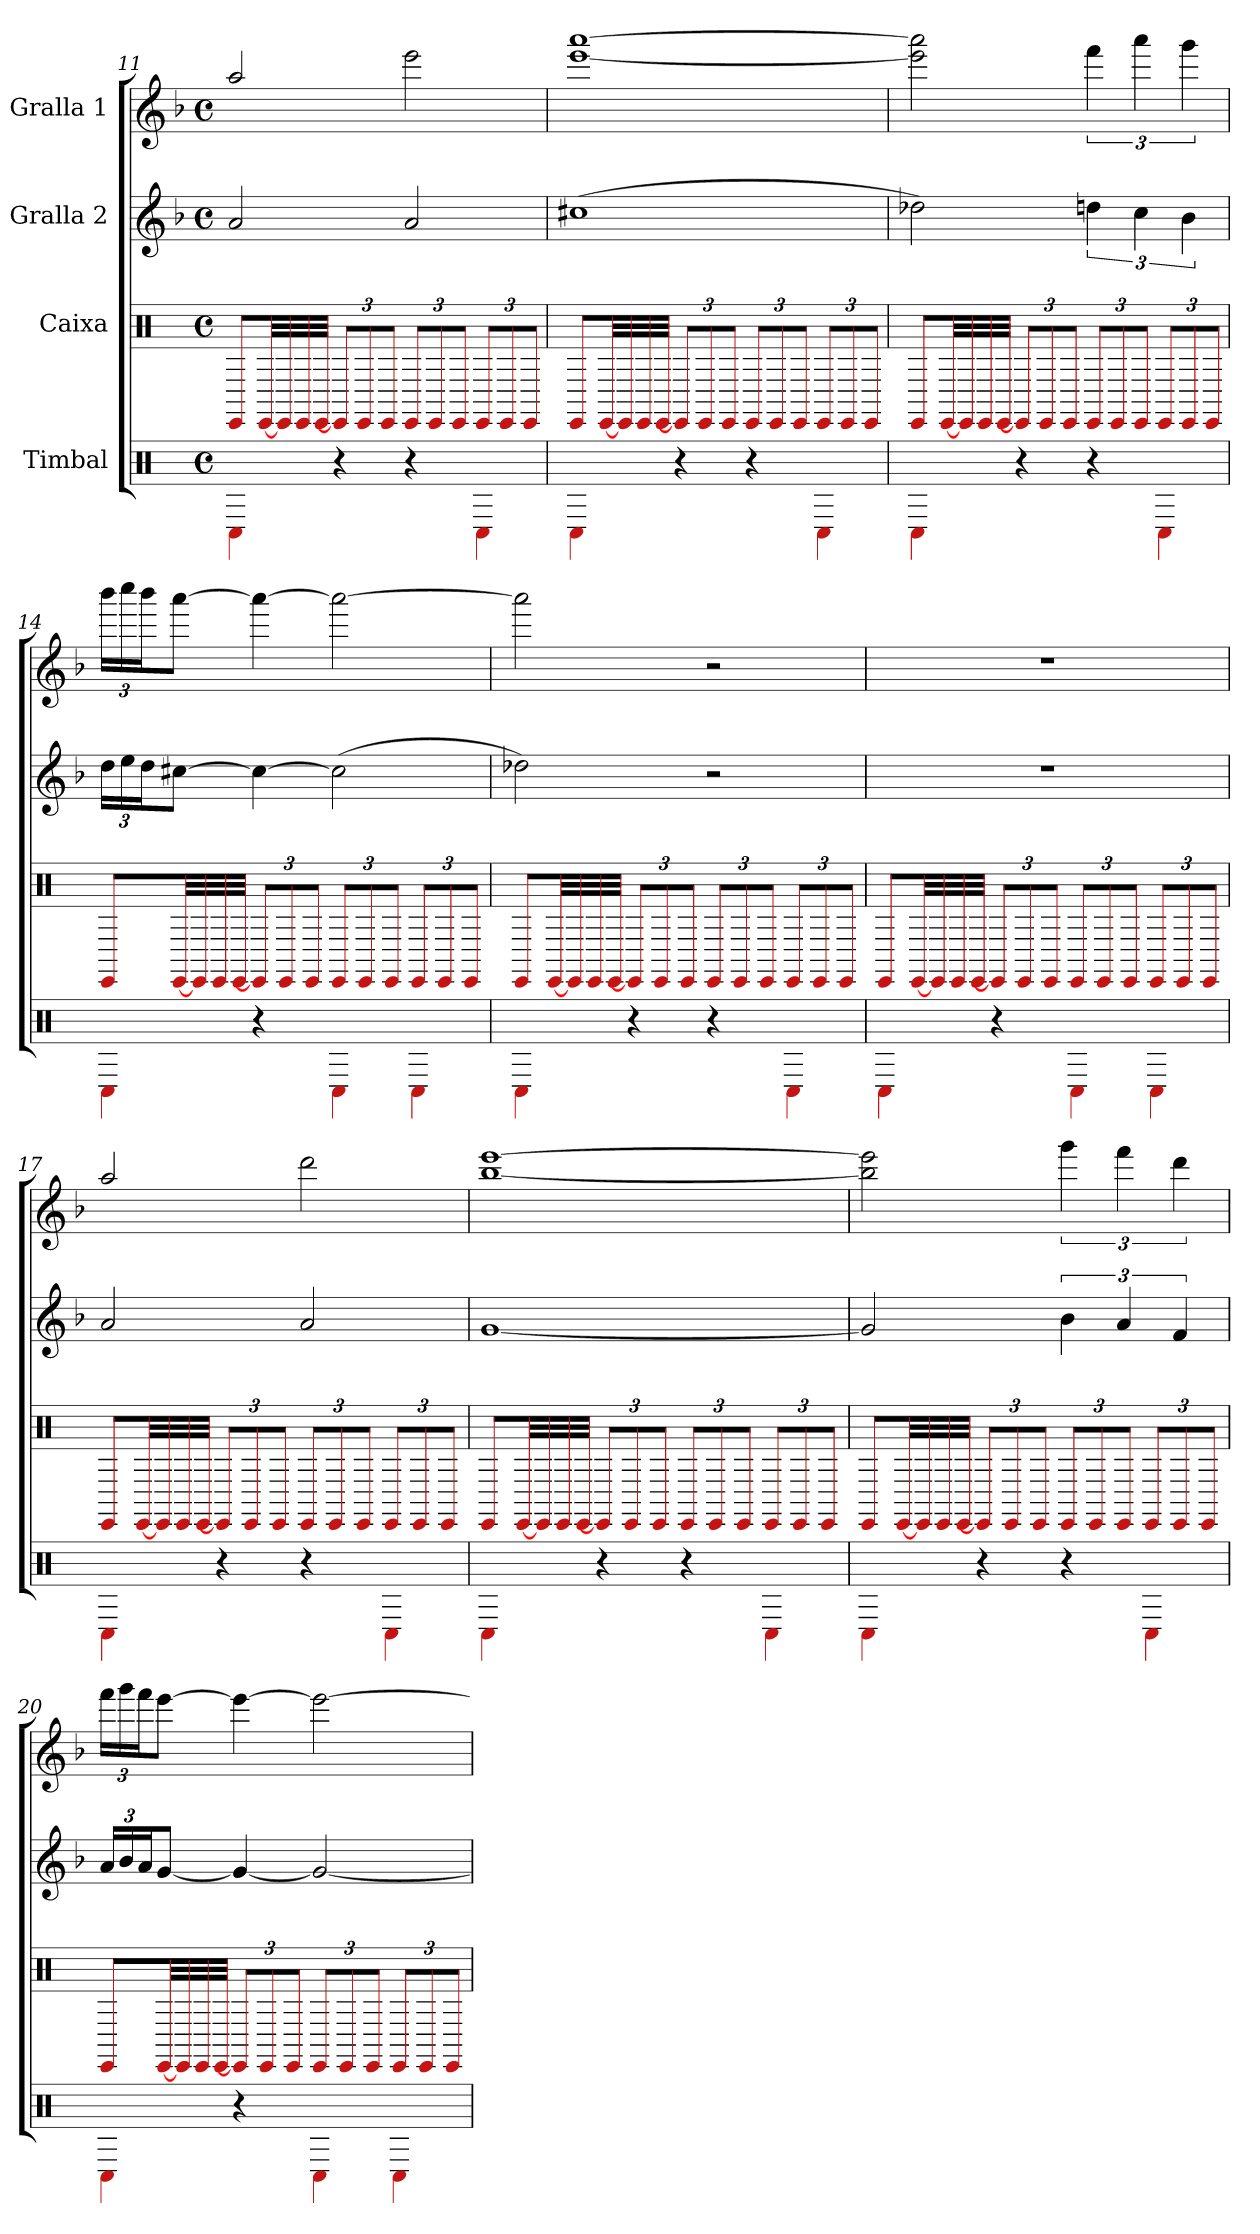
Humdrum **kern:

**kern	**kern	**kern	**kern
*part4	*part3	*part2	*part1
*staff4	*staff3	*staff2	*staff1
*I"Timbal	*I"Caixa	*I"Gralla 2	*I"Gralla 1
*clefX	*clefX	*clefG2	*clefG2
*	*ITrd14c24	*	*ITrd8c14
*k[]	*k[]	*k[b-]	*k[b-]
*M4/4	*M4/4	*M4/4	*M4/4
*met(c)	*met(c)	*met(c)	*met(c)
=11	=11	=11	=11
4C\	8EE/L	2a/	2a/
*	*tremolo	*	*
.	[32EE/	.	.
.	32EE/	.	.
.	32EE/	.	.
.	32EE/JJJ	.	.
*	*Xtremolo	*	*
*	*Xbrackettup	*	*
4r	12EE/L]	.	.
.	12EE/	.	.
.	12EE/J	.	.
4r	12EE/L	2a/	2ee\
.	12EE/	.	.
.	12EE/J	.	.
4C\	12EE/L	.	.
.	12EE/	.	.
.	12EE/J	.	.
=12	=12	=12	=12
4C\	8EE/L	[1cc#X	[1ee [1aa
*	*tremolo	*	*
.	[32EE/	.	.
.	32EE/	.	.
.	32EE/	.	.
.	32EE/JJJ	.	.
*	*Xtremolo	*	*
4r	12EE/L]	.	.
.	12EE/	.	.
.	12EE/J	.	.
4r	12EE/L	.	.
.	12EE/	.	.
.	12EE/J	.	.
4C\	12EE/L	.	.
.	12EE/	.	.
.	12EE/J	.	.
!!LO:LB:g=z
=13	=13	=13	=13
4C\	8EE/L	2dd-X\]	2ee\] 2aa\]
*	*tremolo	*	*
.	[32EE/	.	.
.	32EE/	.	.
.	32EE/	.	.
.	32EE/JJJ	.	.
*	*Xtremolo	*	*
4r	12EE/L]	.	.
.	12EE/	.	.
.	12EE/J	.	.
4r	12EE/L	6ddn\	6ff\
.	12EE/	.	.
.	12EE/J	6cc\	6aa\
4C\	12EE/L	.	.
.	12EE/	6b-\	6gg\
.	12EE/J	.	.
=14	=14	=14	=14
*	*	*Xbrackettup	*Xbrackettup
4C\	8EE/L	24dd\LL	24bb-\LL
.	.	24ee\	24ccc\
.	.	24dd\J	24bb-\J
*	*tremolo	*	*
.	[32EE/	[8cc#X\J	[8aa\J
.	32EE/	.	.
.	32EE/	.	.
.	32EE/JJJ	.	.
*	*Xtremolo	*	*
4r	12EE/L]	4cc#\_	4aa\_
.	12EE/	.	.
.	12EE/J	.	.
4C\	12EE/L	2cc#\_	2aa\_
.	12EE/	.	.
.	12EE/J	.	.
4C\	12EE/L	.	.
.	12EE/	.	.
.	12EE/J	.	.
!!LO:PB:g=z
=15	=15	=15	=15
4C\	8EE/L	2dd-X\]	2aa\]
*	*tremolo	*	*
.	[32EE/	.	.
.	32EE/	.	.
.	32EE/	.	.
.	32EE/JJJ	.	.
*	*Xtremolo	*	*
4r	12EE/L]	.	.
.	12EE/	.	.
.	12EE/J	.	.
4r	12EE/L	2r	2r
.	12EE/	.	.
.	12EE/J	.	.
4C\	12EE/L	.	.
.	12EE/	.	.
.	12EE/J	.	.
=16	=16	=16	=16
4C\	8EE/L	1r	1r
*	*tremolo	*	*
.	[32EE/	.	.
.	32EE/	.	.
.	32EE/	.	.
.	32EE/JJJ	.	.
*	*Xtremolo	*	*
4r	12EE/L]	.	.
.	12EE/	.	.
.	12EE/J	.	.
4C\	12EE/L	.	.
.	12EE/	.	.
.	12EE/J	.	.
4C\	12EE/L	.	.
.	12EE/	.	.
.	12EE/J	.	.
=17	=17	=17	=17
4C\	8EE/L	2a/	2a/
*	*tremolo	*	*
.	[32EE/	.	.
.	32EE/	.	.
.	32EE/	.	.
.	32EE/JJJ	.	.
*	*Xtremolo	*	*
4r	12EE/L]	.	.
.	12EE/	.	.
.	12EE/J	.	.
4r	12EE/L	2a/	2dd\
.	12EE/	.	.
.	12EE/J	.	.
4C\	12EE/L	.	.
.	12EE/	.	.
.	12EE/J	.	.
!!LO:LB:g=z
=18	=18	=18	=18
4C\	8EE/L	[1g	[1b- [1ee
*	*tremolo	*	*
.	[32EE/	.	.
.	32EE/	.	.
.	32EE/	.	.
.	32EE/JJJ	.	.
*	*Xtremolo	*	*
4r	12EE/L]	.	.
.	12EE/	.	.
.	12EE/J	.	.
4r	12EE/L	.	.
.	12EE/	.	.
.	12EE/J	.	.
4C\	12EE/L	.	.
.	12EE/	.	.
.	12EE/J	.	.
=19	=19	=19	=19
4C\	8EE/L	2g/]	2b-\] 2ee\]
*	*tremolo	*	*
.	[32EE/	.	.
.	32EE/	.	.
.	32EE/	.	.
.	32EE/JJJ	.	.
*	*Xtremolo	*	*
4r	12EE/L]	.	.
.	12EE/	.	.
.	12EE/J	.	.
*	*	*brackettup	*brackettup
4r	12EE/L	6b-\	6gg\
.	12EE/	.	.
.	12EE/J	6a/	6ff\
4C\	12EE/L	.	.
.	12EE/	6f/	6dd\
.	12EE/J	.	.
=20	=20	=20	=20
*	*	*Xbrackettup	*Xbrackettup
4C\	8EE/L	24a/LL	24ff\LL
.	.	24b-/	24gg\
.	.	24a/J	24ff\J
*	*tremolo	*	*
.	[32EE/	[8g/J	[8ee\J
.	32EE/	.	.
.	32EE/	.	.
.	32EE/JJJ	.	.
*	*Xtremolo	*	*
4r	12EE/L]	4g/_	4ee\_
.	12EE/	.	.
.	12EE/J	.	.
4C\	12EE/L	2g/_	2ee\_
.	12EE/	.	.
.	12EE/J	.	.
4C\	12EE/L	.	.
.	12EE/	.	.
.	12EE/J	.	.
=	=	=	=
*-	*-	*-	*-
